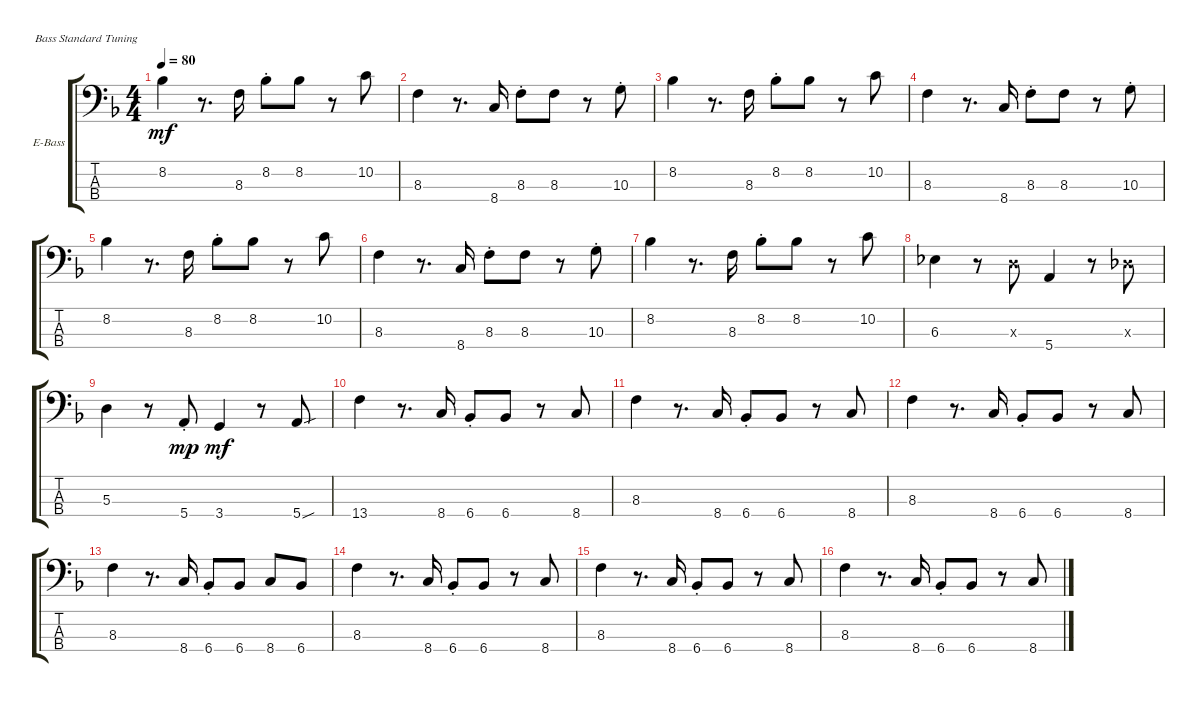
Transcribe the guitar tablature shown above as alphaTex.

\defaultSystemsLayout 4
\bracketExtendMode groupsimilarinstruments
\firstSystemTrackNameOrientation horizontal
\otherSystemsTrackNameOrientation horizontal
\track ("Electric Bass" "E-Bass") {instrument electricbassfinger}
\staff {score tabs}
\tuning (G2 D2 A1 E1)
\ts (4 4)
\tempo 80
\clef f4
\ks f
8.2.4{dy mf} r.8{d} 8.3.16 8.2{st}.8 8.2.8 r.8 10.2.8 |
8.3.4 r.8{d} 8.4.16 8.3{st}.8 8.3.8 r.8 10.3{st}.8 |
8.2.4 r.8{d} 8.3.16 8.2{st}.8 8.2.8 r.8 10.2.8 |
8.3.4 r.8{d} 8.4.16 8.3{st}.8 8.3.8 r.8 10.3{st}.8 |
8.2.4 r.8{d} 8.3.16 8.2{st}.8 8.2.8 r.8 10.2.8 |
8.3.4 r.8{d} 8.4.16 8.3{st}.8 8.3.8 r.8 10.3{st}.8 |
8.2.4 r.8{d} 8.3.16 8.2{st}.8 8.2.8 r.8 10.2.8 |
6.3.4 r.8 5.3{x}.8 5.4.4 r.8 4.3{x}.8 |
5.3.4 r.8 5.4{st}.8{dy mp} 3.4.4{dy mf} r.8 5.4{sou}.8 |
13.4.4 r.8{d} 8.4.16 6.4{st}.8 6.4.8 r.8 8.4.8 |
8.3.4 r.8{d} 8.4.16 6.4{st}.8 6.4.8 r.8 8.4.8 |
8.3.4 r.8{d} 8.4.16 6.4{st}.8 6.4.8 r.8 8.4.8 |
8.3.4 r.8{d} 8.4.16 6.4{st}.8 6.4.8 8.4.8 6.4.8 |
8.3.4 r.8{d} 8.4.16 6.4{st}.8 6.4.8 r.8 8.4.8 |
8.3.4 r.8{d} 8.4.16 6.4{st}.8 6.4.8 r.8 8.4.8 |
8.3.4 r.8{d} 8.4.16 6.4{st}.8 6.4.8 r.8 8.4.8
